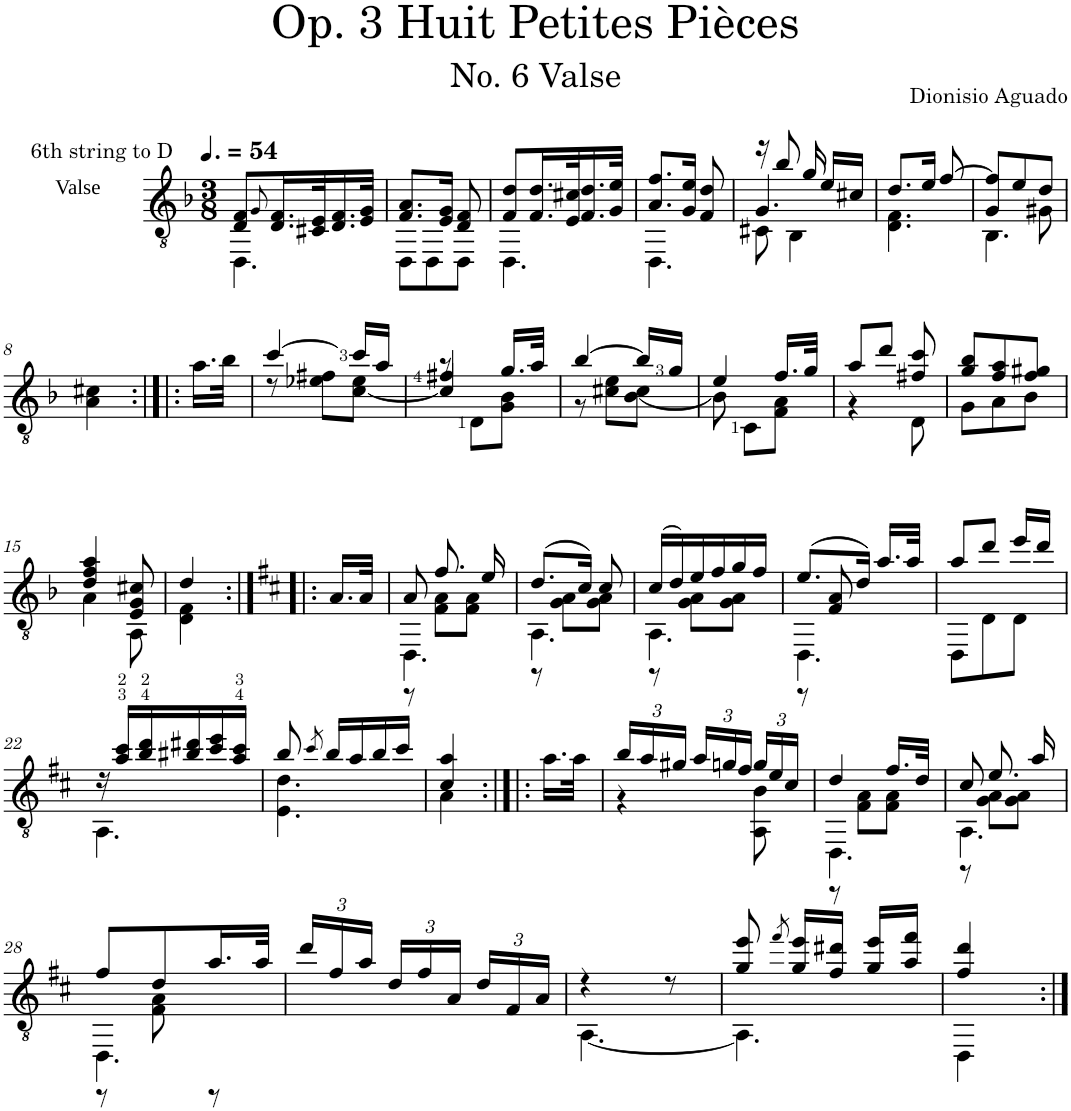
**kern
*part1
*staff1
*I"Classical Guitar
*I'Guit.
*clefGv2
*k[b-]
*d:
*M3/8
*MM81
=1
*^
!LO:TX:a:t=6th string to D	!
8D/ 8F/L	4.DD\
8qG/	.
16.D/ 16.F/L	.
32C#X/ 32E/K	.
16.D/ 16.F/	.
32E/ 32G/JJk	.
=2	=2
8.F/ 8.A/L	8DD\L
.	8DD\
16E/ 16G/Jk	.
8D/ 8F/	8DD\J
=3	=3
8F/ 8d/L	4.DD\
16.F/ 16.d/L	.
32E/ 32c#X/K	.
16.F/ 16.d/	.
32G/ 32e/JJk	.
=4	=4
8.A/ 8.f/L	4.DD\
16G/ 16e/Jk	.
8F/ 8d/	.
=5	=5
*	*^
16r	8C#X\	4.G/
8b-/	.	.
.	4BB-\	.
16g/	.	.
16e/LL	.	.
16c#X/JJ	.	.
*	*v	*v
=6	=6
8.d/L	4.D\ 4.F\
16e/Jk	.
[8f/	.
=7	=7
*	*^
8f/L]	4.BB-\	4G/
8e/	.	.
8d/J	.	8G#X\
*v	*v	*v
!!LO:LB:g=z
=8
4A\ 4c#X\
=8X1:|!|:
16.a\LL
32b-\JJk
=9
*^
[4cc/	8r
.	8e-X\ 8f#X\L
16cc/LL]	[8c\ 8e-\J
16a/JJ	.
=10	=10
*	*^
4f#X/	8r	4c/]
.	8D\L	.
16.g/LL	8G\ 8B-\J	8ryy
32a/JJk	.	.
*	*v	*v
=11	=11
[4b-/	8r
.	8c#X\ 8e\L
16b-/LL]	[8B-\ 8c#\J
16g/JJ	.
=12	=12
4e/	8B-\]
.	8C\L
16.f/LL	8F\ 8A\J
32g/JJk	.
=13	=13
8a/L	4r
8dd/J	.
8f#X/ 8cc/	8D\
=14	=14
8g/ 8b-/L	8G\L
8f/ 8a/	8A\
8f/ 8g#X/J	8B-\J
!!LO:LB:g=z	!!
=15	=15
4d/ 4f/ 4a/	4A\
8E/ 8G/ 8c#X/	8AA\
=16	=16
4d/	4D\ 4F\
*v	*v
=16X2:|!|:
*k[f#c#]
*D:
16.A/LL
32A/JJk
=17
*^
*	*^
8A/	4.DD\	8r
8.f#/	.	8F#\ 8A\L
.	.	8F#\ 8A\J
16e/	.	.
=18	=18	=18
(8.d/L	4.AA\	8r
.	.	8G\ 8A\L
16c#/Jk)	.	.
8c#/	.	8G\ 8A\J
=19	=19	=19
(16c#/LL	4.AA\	8r
16d/)	.	.
16e/	.	8G\ 8A\L
16f#/	.	.
16g/	.	8G\ 8A\J
16f#/JJ	.	.
=20	=20	=20
(8.e/L	4.DD\	8r
.	.	8F#/ 8A/
16d/Jk)	.	.
16.a/LL	.	8ryy
32a/JJk	.	.
*	*v	*v
=21	=21
8a/L	8DD\L
8dd/J	8D\
16ee/LL	8D\J
16dd/JJ	.
!!LO:LB:g=z	!!
=22	=22
16r	4.AA\
16a/ 16cc#/LL	.
16b/ 16dd/	.
16b#X/ 16dd#X/	.
16cc#/ 16ee/	.
16a/ 16cc#/JJ	.
=23	=23
8b/	4.E\ 4.d\
8qcc#/	.
16b/LL	.
16a/	.
16b/	.
16cc#/JJ	.
=24	=24
4c#/ 4a/	4A\
*v	*v
=24X3:|!|:
16.a\LL
32a\JJk
=25
*Xbrackettup
*^
24b/LL	4r
24a/	.
24g#X/JJ	.
24a/LL	.
24gn/	.
24f#/JJ	.
24g/LL	8AA\ 8B\
24e/	.
24c#/JJ	.
=26	=26
*	*^
4d/	4.DD\	8r
.	.	8F#\ 8A\L
16.f#/LL	.	8F#\ 8A\J
32d/JJk	.	.
=27	=27	=27
8c#/	4.AA\	8r
8.e/	.	8G\ 8A\L
.	.	8G\ 8A\J
16a/	.	.
!!LO:LB:g=z	!!	!!
=28	=28	=28
8f#/L	4.DD\	8r
8d/	.	8F#\ 8A\
16.a/L	.	8r
32a/JJk	.	.
*v	*v	*v
=29
24dd/LL
24f#/
24a/JJ
24d/LL
24f#/
24A/JJ
24d/LL
24F#/
24A/JJ
=30
*^
4r	[4.AA\
8r	.
=31	=31
8g/ 8ee/	4.AA\]
8qff#/	.
16g/ 16ee/LL	.
16f#/ 16dd#X/JJ	.
16g/ 16ee/LL	.
16a/ 16ff#/JJ	.
=32	=32
4f#/ 4dd/	4DD\
*v	*v
=:|!
*-
